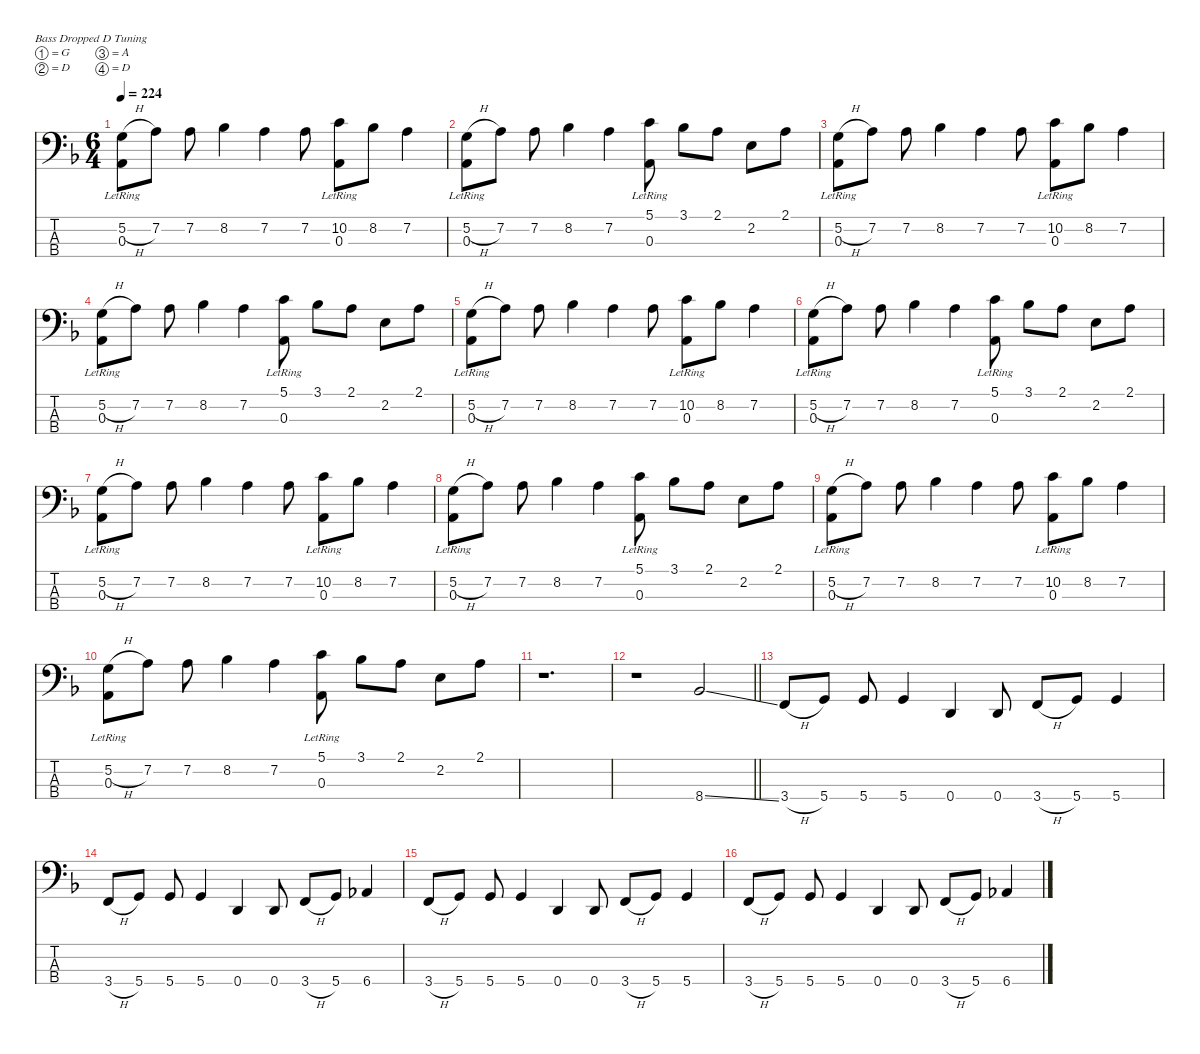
\hideDynamics
\bracketExtendMode nobrackets
\singleTrackTrackNamePolicy hidden
\multiTrackTrackNamePolicy hidden
\firstSystemTrackNameMode fullname
\firstSystemTrackNameOrientation horizontal
\otherSystemsTrackNameOrientation horizontal
\track ("Bass" "E-Bass") {defaultSystemsLayout 8 instrument electricbassfinger}
\staff {score tabs}
\tuning (G2 D2 A1 D1)
\ts (6 4)
\tempo 224
\clef f4
\ks dminor
(5.2{h acc forcenatural} 0.3{lr acc forcenatural}).8{dy f beam Down} 7.2{acc forcenatural}.8{beam Down} 7.2{acc forcenatural}.8{beam Down} 8.2{acc b}.4{beam Down} 7.2{acc forcenatural}.4{beam Down} 7.2{acc forcenatural}.8{beam Down} (10.2{acc forcenatural} 0.3{lr acc forcenatural}).8{beam Down} 8.2{acc b}.8{beam Down} 7.2{acc forcenatural}.4{beam Down} |
(5.2{h acc forcenatural} 0.3{lr acc forcenatural}).8{beam Down} 7.2{acc forcenatural}.8{beam Down} 7.2{acc forcenatural}.8{beam Down} 8.2{acc b}.4{beam Down} 7.2{acc forcenatural}.4{beam Down} (5.1{acc forcenatural} 0.3{lr acc forcenatural}).8{beam Down} 3.1{acc b}.8{beam Down} 2.1{acc forcenatural}.8{beam Down} 2.2{acc forcenatural}.8{beam Down} 2.1{acc forcenatural}.8{beam Down} |
(5.2{h acc forcenatural} 0.3{lr acc forcenatural}).8{beam Down} 7.2{acc forcenatural}.8{beam Down} 7.2{acc forcenatural}.8{beam Down} 8.2{acc b}.4{beam Down} 7.2{acc forcenatural}.4{beam Down} 7.2{acc forcenatural}.8{beam Down} (10.2{acc forcenatural} 0.3{lr acc forcenatural}).8{beam Down} 8.2{acc b}.8{beam Down} 7.2{acc forcenatural}.4{beam Down} |
(5.2{h acc forcenatural} 0.3{lr acc forcenatural}).8{beam Down} 7.2{acc forcenatural}.8{beam Down} 7.2{acc forcenatural}.8{beam Down} 8.2{acc b}.4{beam Down} 7.2{acc forcenatural}.4{beam Down} (5.1{acc forcenatural} 0.3{lr acc forcenatural}).8{beam Down} 3.1{acc b}.8{beam Down} 2.1{acc forcenatural}.8{beam Down} 2.2{acc forcenatural}.8{beam Down} 2.1{acc forcenatural}.8{beam Down} |
(5.2{h acc forcenatural} 0.3{lr acc forcenatural}).8{beam Down} 7.2{acc forcenatural}.8{beam Down} 7.2{acc forcenatural}.8{beam Down} 8.2{acc b}.4{beam Down} 7.2{acc forcenatural}.4{beam Down} 7.2{acc forcenatural}.8{beam Down} (10.2{acc forcenatural} 0.3{lr acc forcenatural}).8{beam Down} 8.2{acc b}.8{beam Down} 7.2{acc forcenatural}.4{beam Down} |
(5.2{h acc forcenatural} 0.3{lr acc forcenatural}).8{beam Down} 7.2{acc forcenatural}.8{beam Down} 7.2{acc forcenatural}.8{beam Down} 8.2{acc b}.4{beam Down} 7.2{acc forcenatural}.4{beam Down} (5.1{acc forcenatural} 0.3{lr acc forcenatural}).8{beam Down} 3.1{acc b}.8{beam Down} 2.1{acc forcenatural}.8{beam Down} 2.2{acc forcenatural}.8{beam Down} 2.1{acc forcenatural}.8{beam Down} |
(5.2{h acc forcenatural} 0.3{lr acc forcenatural}).8{beam Down} 7.2{acc forcenatural}.8{beam Down} 7.2{acc forcenatural}.8{beam Down} 8.2{acc b}.4{beam Down} 7.2{acc forcenatural}.4{beam Down} 7.2{acc forcenatural}.8{beam Down} (10.2{acc forcenatural} 0.3{lr acc forcenatural}).8{beam Down} 8.2{acc b}.8{beam Down} 7.2{acc forcenatural}.4{beam Down} |
(5.2{h acc forcenatural} 0.3{lr acc forcenatural}).8{beam Down} 7.2{acc forcenatural}.8{beam Down} 7.2{acc forcenatural}.8{beam Down} 8.2{acc b}.4{beam Down} 7.2{acc forcenatural}.4{beam Down} (5.1{acc forcenatural} 0.3{lr acc forcenatural}).8{beam Down} 3.1{acc b}.8{beam Down} 2.1{acc forcenatural}.8{beam Down} 2.2{acc forcenatural}.8{beam Down} 2.1{acc forcenatural}.8{beam Down} |
(5.2{h acc forcenatural} 0.3{lr acc forcenatural}).8{beam Down} 7.2{acc forcenatural}.8{beam Down} 7.2{acc forcenatural}.8{beam Down} 8.2{acc b}.4{beam Down} 7.2{acc forcenatural}.4{beam Down} 7.2{acc forcenatural}.8{beam Down} (10.2{acc forcenatural} 0.3{lr acc forcenatural}).8{beam Down} 8.2{acc b}.8{beam Down} 7.2{acc forcenatural}.4{beam Down} |
(5.2{h acc forcenatural} 0.3{lr acc forcenatural}).8{beam Down} 7.2{acc forcenatural}.8{beam Down} 7.2{acc forcenatural}.8{beam Down} 8.2{acc b}.4{beam Down} 7.2{acc forcenatural}.4{beam Down} (5.1{acc forcenatural} 0.3{lr acc forcenatural}).8{beam Down} 3.1{acc b}.8{beam Down} 2.1{acc forcenatural}.8{beam Down} 2.2{acc forcenatural}.8{beam Down} 2.1{acc forcenatural}.8{beam Down} |
r.1{d beam Down} |
\barLineRight lightlight
r.1{beam Down} 8.4{ss acc b}.2{beam Up} |
3.4{h acc forcenatural}.8{beam Up} 5.4{acc forcenatural}.8{beam Up} 5.4{acc forcenatural}.8{beam Up} 5.4{acc forcenatural}.4{beam Up} 0.4{acc forcenatural}.4{beam Up} 0.4{acc forcenatural}.8{beam Up} 3.4{h acc forcenatural}.8{beam Up} 5.4{acc forcenatural}.8{beam Up} 5.4{acc forcenatural}.4{beam Up} |
3.4{h acc forcenatural}.8{beam Up} 5.4{acc forcenatural}.8{beam Up} 5.4{acc forcenatural}.8{beam Up} 5.4{acc forcenatural}.4{beam Up} 0.4{acc forcenatural}.4{beam Up} 0.4{acc forcenatural}.8{beam Up} 3.4{h acc forcenatural}.8{beam Up} 5.4{acc forcenatural}.8{beam Up} 6.4{acc b}.4{beam Up} |
3.4{h acc forcenatural}.8{beam Up} 5.4{acc forcenatural}.8{beam Up} 5.4{acc forcenatural}.8{beam Up} 5.4{acc forcenatural}.4{beam Up} 0.4{acc forcenatural}.4{beam Up} 0.4{acc forcenatural}.8{beam Up} 3.4{h acc forcenatural}.8{beam Up} 5.4{acc forcenatural}.8{beam Up} 5.4{acc forcenatural}.4{beam Up} |
3.4{h acc forcenatural}.8{beam Up} 5.4{acc forcenatural}.8{beam Up} 5.4{acc forcenatural}.8{beam Up} 5.4{acc forcenatural}.4{beam Up} 0.4{acc forcenatural}.4{beam Up} 0.4{acc forcenatural}.8{beam Up} 3.4{h acc forcenatural}.8{beam Up} 5.4{acc forcenatural}.8{beam Up} 6.4{acc b}.4{beam Up}
